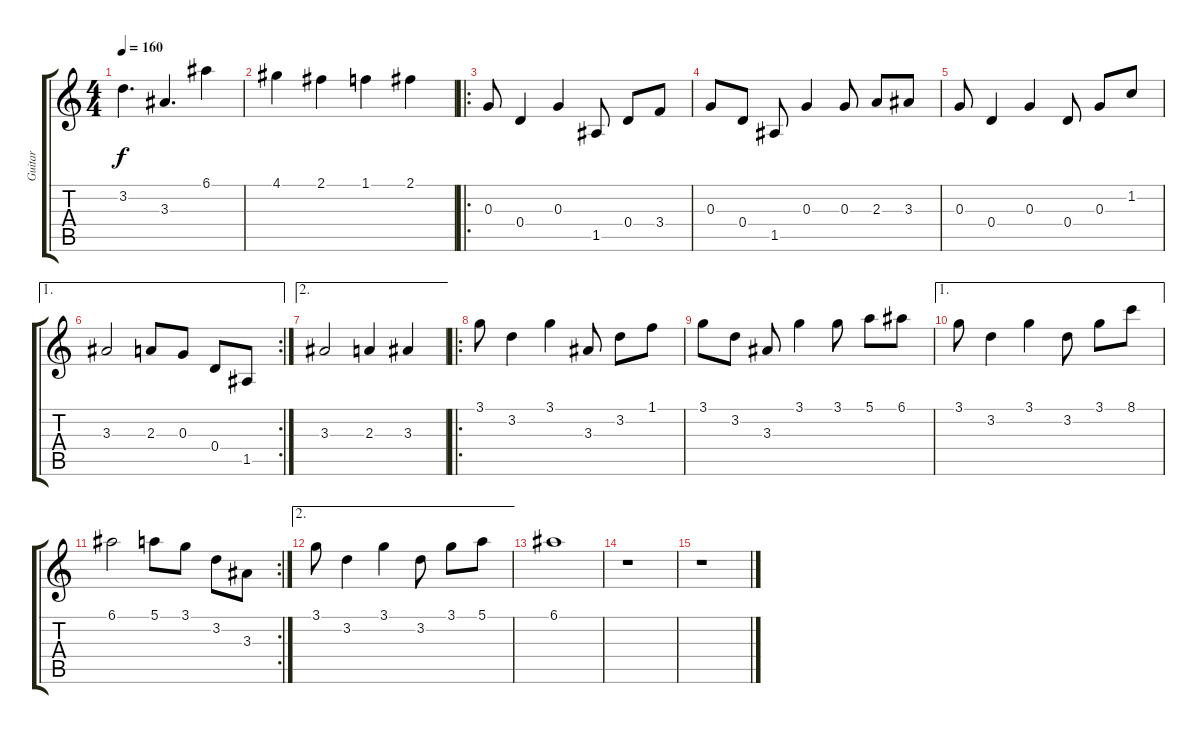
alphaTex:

\track ("Guitar" "Guitar") {instrument electricguitarjazz}
\staff {score tabs}
\tuning (E4 B3 G3 D3 A2 E2) {hide}
\ts (4 4)
\tempo 160
\clef g2
\ks c
3.2.4{d dy f} 3.3.4{d} 6.1.4 |
4.1.4 2.1.4 1.1.4 2.1.4 |
\ro
0.3.8 0.4.4 0.3.4 1.5.8 0.4.8 3.4.8 |
0.3.8 0.4.8 1.5.8 0.3.4 0.3.8 2.3.8 3.3.8 |
0.3.8 0.4.4 0.3.4 0.4.8 0.3.8 1.2.8 |
\ae 1
\rc 2
3.3.2 2.3.8 0.3.8 0.4.8 1.5.8 |
\ae 2
3.3.2 2.3.4 3.3.4 |
\ro
3.1.8 3.2.4 3.1.4 3.3.8 3.2.8 1.1.8 |
3.1.8 3.2.8 3.3.8 3.1.4 3.1.8 5.1.8 6.1.8 |
\ae 1
3.1.8 3.2.4 3.1.4 3.2.8 3.1.8 8.1.8 |
\rc 2
6.1.2 5.1.8 3.1.8 3.2.8 3.3.8 |
\ae 2
3.1.8 3.2.4 3.1.4 3.2.8 3.1.8 5.1.8 |
6.1.1 |
r.1 |
r.1
